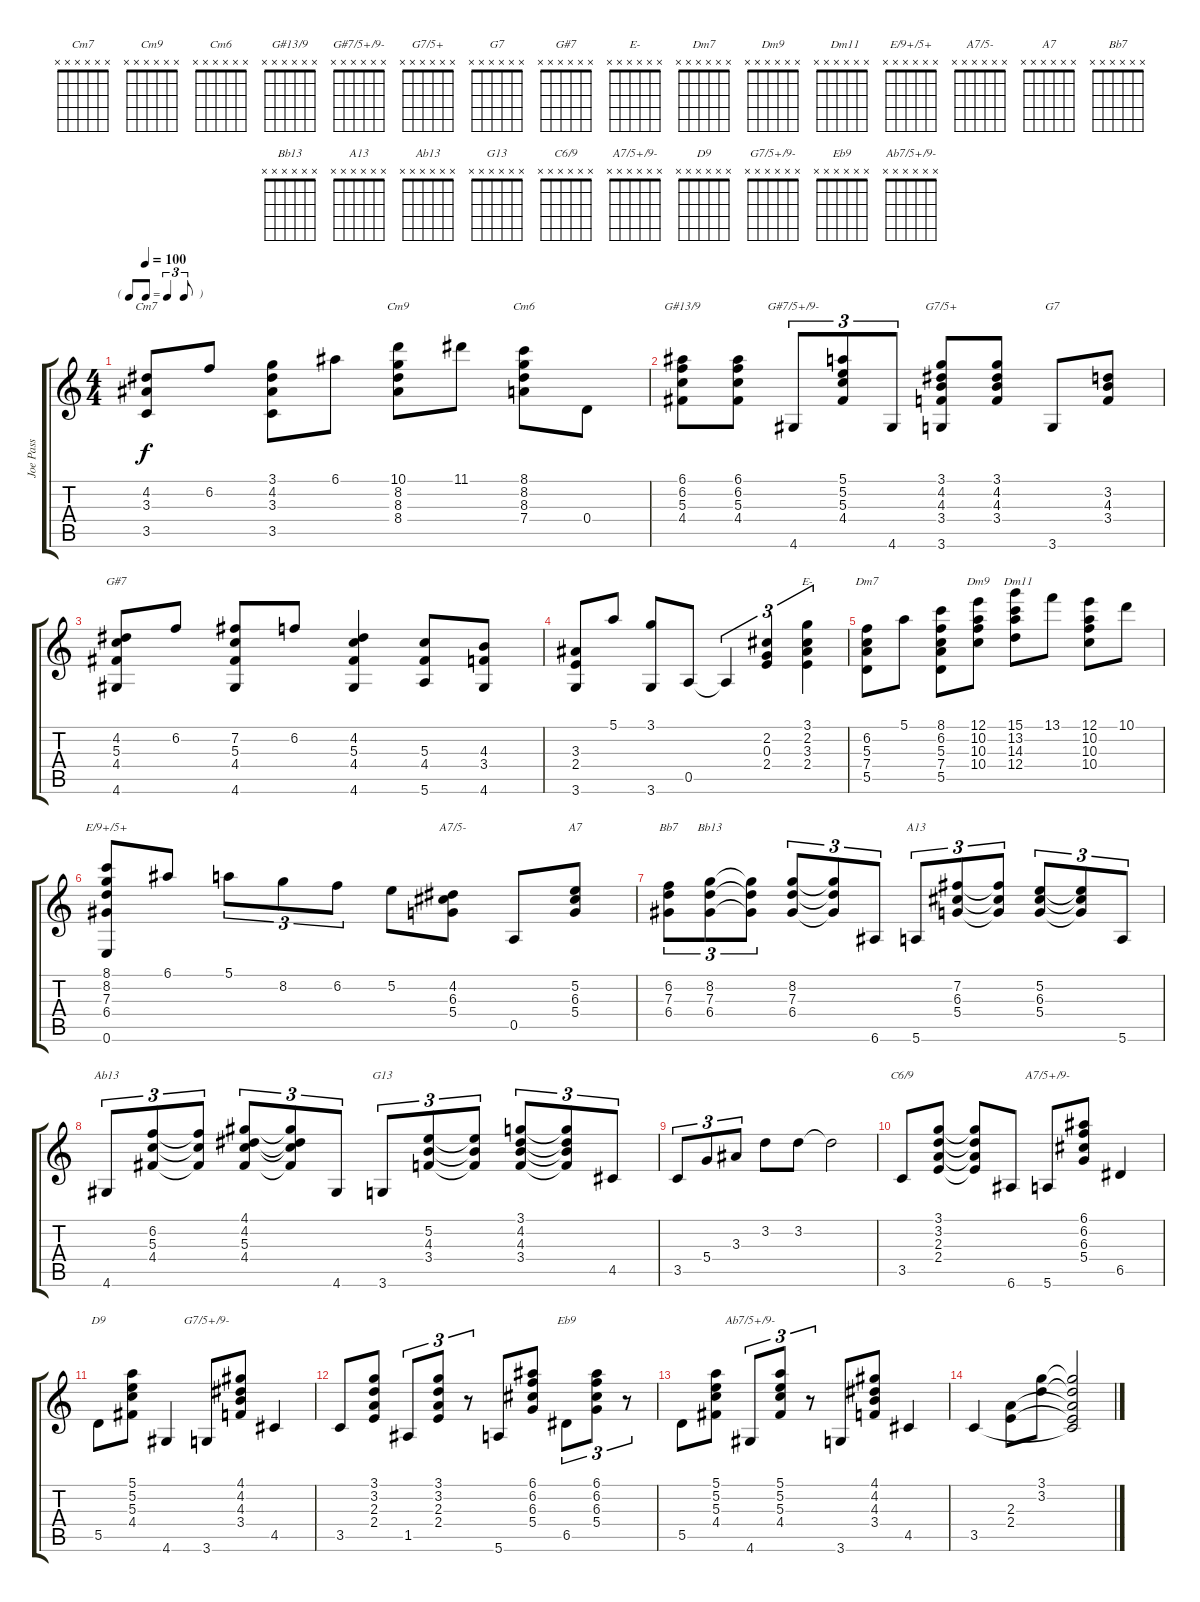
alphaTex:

\track ("Joe Pass" "Joe Pass") {instrument electricguitarjazz}
\staff {score tabs}
\tuning (E4 B3 G3 D3 A2 E2) {hide}
\chord ("Cm7" x x x x x x)
\chord ("Cm9" x x x x x x)
\chord ("Cm6" x x x x x x)
\chord ("G#13/9" x x x x x x)
\chord ("G#7/5+/9-" x x x x x x)
\chord ("G7/5+" x x x x x x)
\chord ("G7" x x x x x x)
\chord ("G#7" x x x x x x)
\chord ("E-" x x x x x x)
\chord ("Dm7" x x x x x x)
\chord ("Dm9" x x x x x x)
\chord ("  Dm11" x x x x x x)
\chord ("E/9+/5+" x x x x x x)
\chord ("A7/5-" x x x x x x)
\chord ("A7" x x x x x x)
\chord ("Bb7" x x x x x x)
\chord ("Bb13" x x x x x x)
\chord ("A13" x x x x x x)
\chord ("Ab13" x x x x x x)
\chord ("G13" x x x x x x)
\chord ("C6/9" x x x x x x)
\chord ("A7/5+/9-" x x x x x x)
\chord ("D9" x x x x x x)
\chord ("G7/5+/9-" x x x x x x)
\chord ("Eb9" x x x x x x)
\chord ("Ab7/5+/9-" x x x x x x)
\ts (4 4)
\tf triplet8th
\tempo 100
\clef g2
\ks c
(4.2 3.3 3.5).8{ch "Cm7" dy f} 6.2.8 (3.1 4.2 3.3 3.5).8 6.1.8 (10.1 8.2 8.3 8.4).8{ch "Cm9"} 11.1.8 (8.1 8.2 8.3 7.4).8{ch "Cm6"} 0.4.8 |
(6.1 6.2 5.3 4.4).8{ch "G#13/9"} (6.1 6.2 5.3 4.4).8 4.6.8{tu (3 2) ch "G#7/5+/9-"} (5.1 5.2 5.3 4.4).8{tu (3 2)} 4.6.8{tu (3 2)} (3.1 4.2 4.3 3.4 3.6).8{ch "G7/5+"} (3.1 4.2 4.3 3.4).8 3.6.8{ch "G7"} (3.2 4.3 3.4).8 |
(4.2 5.3 4.4 4.6).8{ch "G#7"} 6.2.8 (7.2 5.3 4.4 4.6).8 6.2.8 (4.2 5.3 4.4 4.6).4 (5.3 4.4 5.6).8 (4.3 3.4 4.6).8 |
(3.3 2.4 3.6).8 5.1.8 (3.1 3.6).8 0.5.8 0.5{t}.4{tu (3 2)} (2.2 0.3 2.4).4{tu (3 2)} (3.1 2.2 3.3 2.4).4{tu (3 2) ch "E-"} |
(6.2 5.3 7.4 5.5).8{ch "Dm7"} 5.1.8 (8.1 6.2 5.3 7.4 5.5).8 (12.1 10.2 10.3 10.4).8{ch "Dm9"} (15.1 13.2 14.3 12.4).8{ch "  Dm11"} 13.1.8 (12.1 10.2 10.3 10.4).8 10.1.8 |
(8.1 8.2 7.3 6.4 0.6).8{ch "E/9+/5+"} 6.1.8 5.1.8{tu (3 2)} 8.2.8{tu (3 2)} 6.2.8{tu (3 2)} 5.2.8 (4.2 6.3 5.4).8{ch "A7/5-"} 0.5.8 (5.2 6.3 5.4).8{ch "A7"} |
(6.2 7.3 6.4).8{tu (3 2) ch "Bb7"} (8.2 7.3 6.4).8{tu (3 2) ch "Bb13"} (8.2{t} 7.3{t} 6.4{t}).8{tu (3 2)} (8.2 7.3 6.4).8{tu (3 2)} (8.2{t} 7.3{t} 6.4{t}).8{tu (3 2)} 6.6.8{tu (3 2)} 5.6.8{tu (3 2) ch "A13"} (7.2 6.3 5.4).8{tu (3 2)} (7.2{t} 6.3{t} 5.4{t}).8{tu (3 2)} (5.2 6.3 5.4).8{tu (3 2)} (5.2{t} 6.3{t} 5.4{t}).8{tu (3 2)} 5.6.8{tu (3 2)} |
4.6.8{tu (3 2) ch "Ab13"} (6.2 5.3 4.4).8{tu (3 2)} (6.2{t} 5.3{t} 4.4{t}).8{tu (3 2)} (4.1 4.2 5.3 4.4).8{tu (3 2)} (4.1{t} 4.2{t} 5.3{t} 4.4{t}).8{tu (3 2)} 4.6.8{tu (3 2)} 3.6.8{tu (3 2) ch "G13"} (5.2 4.3 3.4).8{tu (3 2)} (5.2{t} 4.3{t} 3.4{t}).8{tu (3 2)} (3.1 4.2 4.3 3.4).8{tu (3 2)} (3.1{t} 4.2{t} 4.3{t} 3.4{t}).8{tu (3 2)} 4.5.8{tu (3 2)} |
3.5.8{tu (3 2)} 5.4.8{tu (3 2)} 3.3.8{tu (3 2)} 3.2.8 3.2.8 3.2{t}.2 |
3.5.8{ch "C6/9"} (3.1 3.2 2.3 2.4).8 (3.1{t} 3.2{t} 2.3{t} 2.4{t}).8 6.6.8 5.6.8{ch "A7/5+/9-"} (6.1 6.2 6.3 5.4).8 6.5.4 |
5.5.8{ch "D9"} (5.1 5.2 5.3 4.4).8 4.6.4 3.6.8{ch "G7/5+/9-"} (4.1 4.2 4.3 3.4).8 4.5.4 |
3.5.8 (3.1 3.2 2.3 2.4).8 1.5.8{tu (3 2)} (3.1 3.2 2.3 2.4).8{tu (3 2)} r.8{tu (3 2)} 5.6.8 (6.1 6.2 6.3 5.4).8 6.5.8{tu (3 2) ch "Eb9"} (6.1 6.2 6.3 5.4).8{tu (3 2)} r.8{tu (3 2)} |
5.5.8 (5.1 5.2 5.3 4.4).8 4.6.8{tu (3 2) ch "Ab7/5+/9-"} (5.1 5.2 5.3 4.4).8{tu (3 2)} r.8{tu (3 2)} 3.6.8 (4.1 4.2 4.3 3.4).8 4.5.4 |
3.5.4 (2.3 2.4).8 (3.1 3.2).8 (3.1{t} 3.2{t} 2.3{t} 2.4{t} 3.5{t}).2
